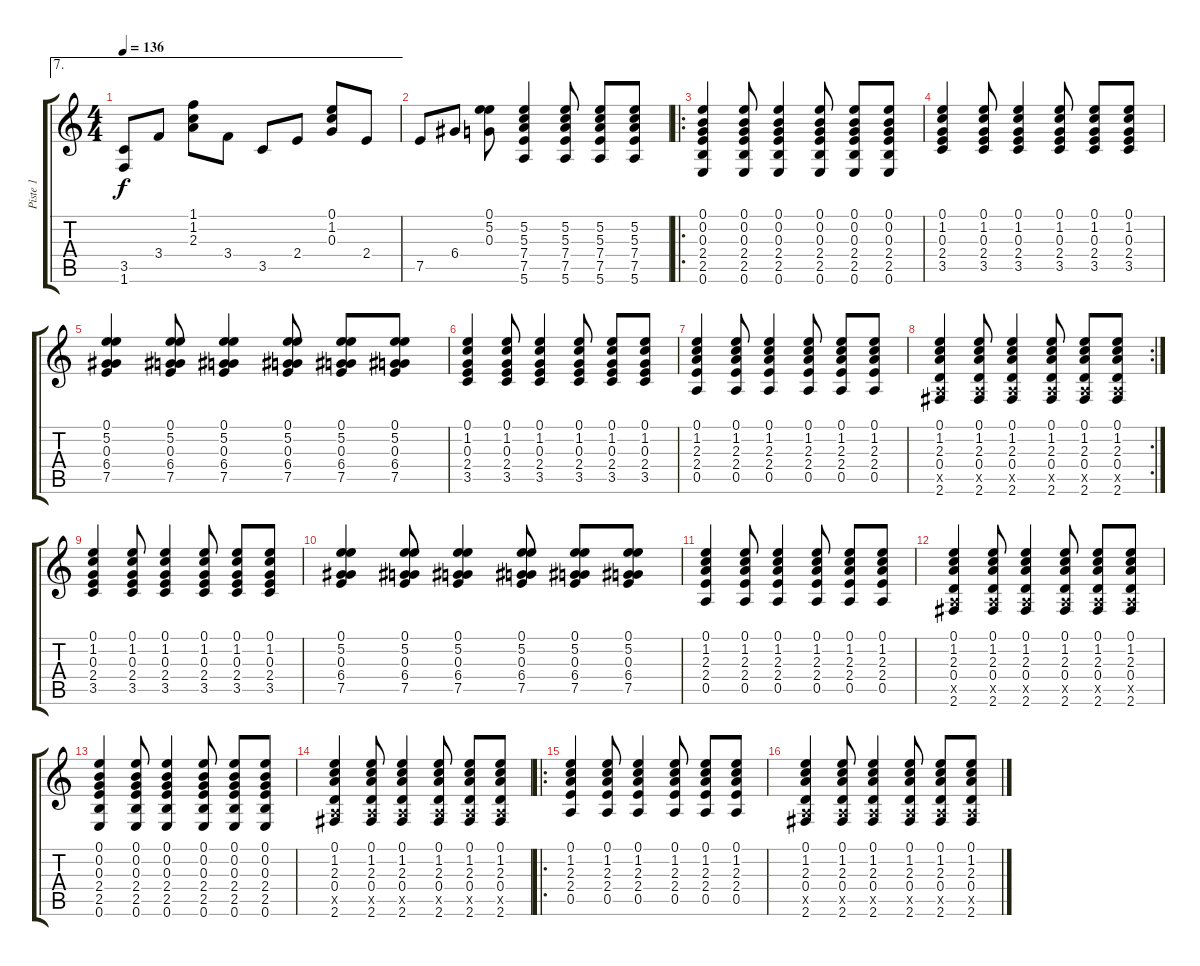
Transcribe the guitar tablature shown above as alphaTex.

\track ("Piste 1" "Piste 1") {instrument acousticguitarsteel}
\staff {score tabs}
\tuning (E4 B3 G3 D3 A2 E2) {hide}
\ae 7
\ts (4 4)
\tempo 136
\clef g2
\ks c
(3.5 1.6).8{dy f} 3.4.8 (1.1 1.2 2.3).8 3.4.8 3.5.8 2.4.8 (0.1 1.2 0.3).8 2.4.8 |
7.5.8 6.4.8 (0.1 5.2 0.3).8 (5.2 5.3 7.4 7.5 5.6).4 (5.2 5.3 7.4 7.5 5.6).8 (5.2 5.3 7.4 7.5 5.6).8 (5.2 5.3 7.4 7.5 5.6).8 |
\ro
(0.1 0.2 0.3 2.4 2.5 0.6).4 (0.1 0.2 0.3 2.4 2.5 0.6).8 (0.1 0.2 0.3 2.4 2.5 0.6).4 (0.1 0.2 0.3 2.4 2.5 0.6).8 (0.1 0.2 0.3 2.4 2.5 0.6).8 (0.1 0.2 0.3 2.4 2.5 0.6).8 |
(0.1 1.2 0.3 2.4 3.5).4 (0.1 1.2 0.3 2.4 3.5).8 (0.1 1.2 0.3 2.4 3.5).4 (0.1 1.2 0.3 2.4 3.5).8 (0.1 1.2 0.3 2.4 3.5).8 (0.1 1.2 0.3 2.4 3.5).8 |
(0.1 5.2 0.3 6.4 7.5).4 (0.1 5.2 0.3 6.4 7.5).8 (0.1 5.2 0.3 6.4 7.5).4 (0.1 5.2 0.3 6.4 7.5).8 (0.1 5.2 0.3 6.4 7.5).8 (0.1 5.2 0.3 6.4 7.5).8 |
(0.1 1.2 0.3 2.4 3.5).4 (0.1 1.2 0.3 2.4 3.5).8 (0.1 1.2 0.3 2.4 3.5).4 (0.1 1.2 0.3 2.4 3.5).8 (0.1 1.2 0.3 2.4 3.5).8 (0.1 1.2 0.3 2.4 3.5).8 |
(0.1 1.2 2.3 2.4 0.5).4 (0.1 1.2 2.3 2.4 0.5).8 (0.1 1.2 2.3 2.4 0.5).4 (0.1 1.2 2.3 2.4 0.5).8 (0.1 1.2 2.3 2.4 0.5).8 (0.1 1.2 2.3 2.4 0.5).8 |
\rc 2
(0.1 1.2 2.3 0.4 0.5{x} 2.6).4 (0.1 1.2 2.3 0.4 0.5{x} 2.6).8 (0.1 1.2 2.3 0.4 0.5{x} 2.6).4 (0.1 1.2 2.3 0.4 0.5{x} 2.6).8 (0.1 1.2 2.3 0.4 0.5{x} 2.6).8 (0.1 1.2 2.3 0.4 0.5{x} 2.6).8 |
(0.1 1.2 0.3 2.4 3.5).4 (0.1 1.2 0.3 2.4 3.5).8 (0.1 1.2 0.3 2.4 3.5).4 (0.1 1.2 0.3 2.4 3.5).8 (0.1 1.2 0.3 2.4 3.5).8 (0.1 1.2 0.3 2.4 3.5).8 |
(0.1 5.2 0.3 6.4 7.5).4 (0.1 5.2 0.3 6.4 7.5).8 (0.1 5.2 0.3 6.4 7.5).4 (0.1 5.2 0.3 6.4 7.5).8 (0.1 5.2 0.3 6.4 7.5).8 (0.1 5.2 0.3 6.4 7.5).8 |
(0.1 1.2 2.3 2.4 0.5).4 (0.1 1.2 2.3 2.4 0.5).8 (0.1 1.2 2.3 2.4 0.5).4 (0.1 1.2 2.3 2.4 0.5).8 (0.1 1.2 2.3 2.4 0.5).8 (0.1 1.2 2.3 2.4 0.5).8 |
(0.1 1.2 2.3 0.4 0.5{x} 2.6).4 (0.1 1.2 2.3 0.4 0.5{x} 2.6).8 (0.1 1.2 2.3 0.4 0.5{x} 2.6).4 (0.1 1.2 2.3 0.4 0.5{x} 2.6).8 (0.1 1.2 2.3 0.4 0.5{x} 2.6).8 (0.1 1.2 2.3 0.4 0.5{x} 2.6).8 |
(0.1 0.2 0.3 2.4 2.5 0.6).4 (0.1 0.2 0.3 2.4 2.5 0.6).8 (0.1 0.2 0.3 2.4 2.5 0.6).4 (0.1 0.2 0.3 2.4 2.5 0.6).8 (0.1 0.2 0.3 2.4 2.5 0.6).8 (0.1 0.2 0.3 2.4 2.5 0.6).8 |
(0.1 1.2 2.3 0.4 0.5{x} 2.6).4 (0.1 1.2 2.3 0.4 0.5{x} 2.6).8 (0.1 1.2 2.3 0.4 0.5{x} 2.6).4 (0.1 1.2 2.3 0.4 0.5{x} 2.6).8 (0.1 1.2 2.3 0.4 0.5{x} 2.6).8 (0.1 1.2 2.3 0.4 0.5{x} 2.6).8 |
\ro
(0.1 1.2 2.3 2.4 0.5).4 (0.1 1.2 2.3 2.4 0.5).8 (0.1 1.2 2.3 2.4 0.5).4 (0.1 1.2 2.3 2.4 0.5).8 (0.1 1.2 2.3 2.4 0.5).8 (0.1 1.2 2.3 2.4 0.5).8 |
(0.1 1.2 2.3 0.4 0.5{x} 2.6).4 (0.1 1.2 2.3 0.4 0.5{x} 2.6).8 (0.1 1.2 2.3 0.4 0.5{x} 2.6).4 (0.1 1.2 2.3 0.4 0.5{x} 2.6).8 (0.1 1.2 2.3 0.4 0.5{x} 2.6).8 (0.1 1.2 2.3 0.4 0.5{x} 2.6).8
